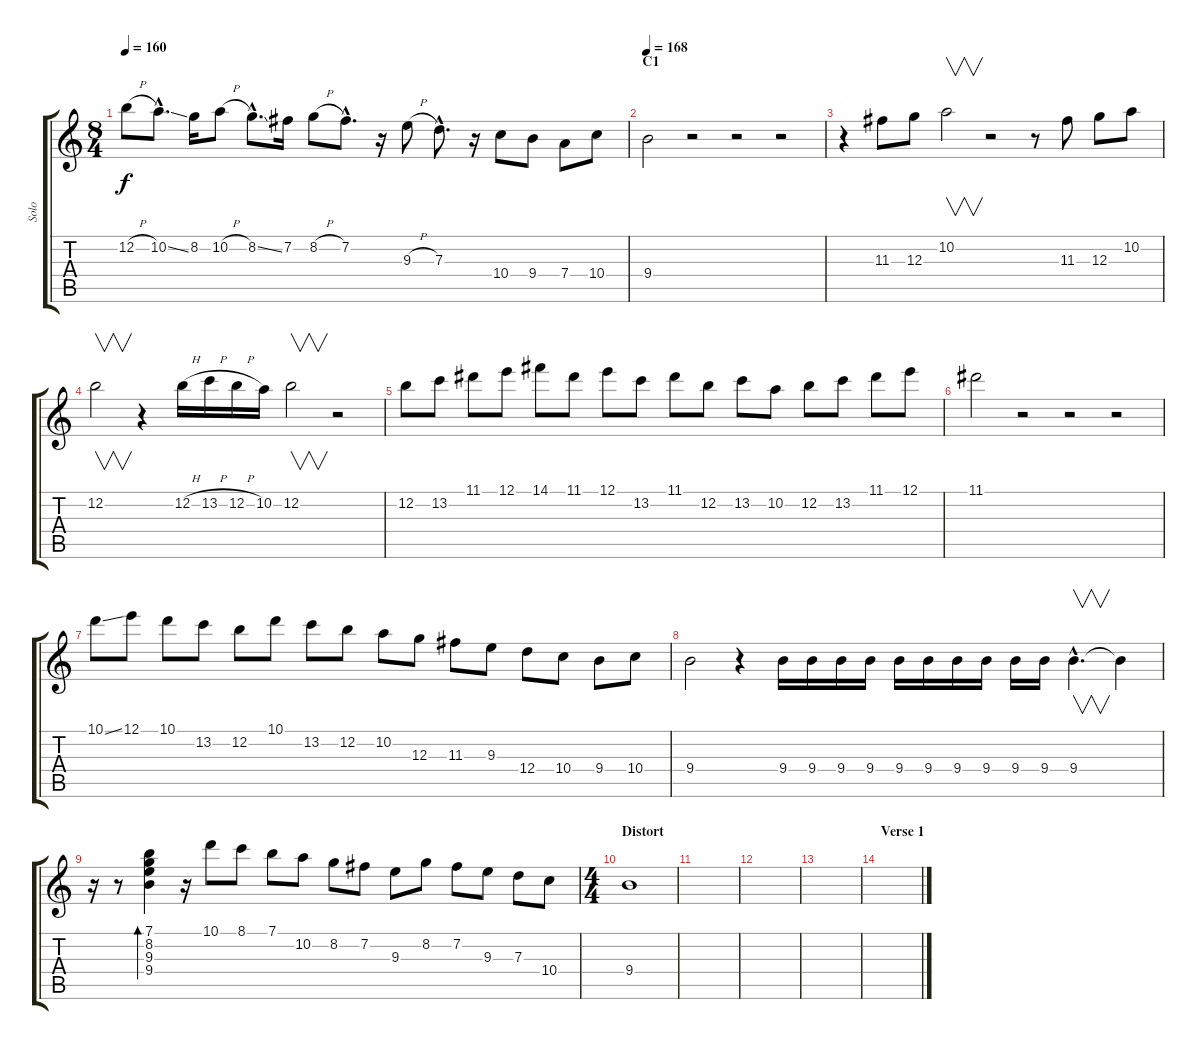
\track ("Solo" "Solo") {instrument acousticguitarsteel}
\staff {score tabs}
\tuning (E4 B3 G3 D3 A2 E2) {hide}
\ts (8 4)
\tempo 160
\clef g2
\ks c
12.2{h}.8{dy f} 10.2{ss hac}.8{d} 8.2.16 10.2{h}.8 8.2{ss hac}.8{d} 7.2.16 8.2{h}.8 7.2{hac}.8{d} r.16 9.3{h}.8 7.3{hac}.8{d} r.16 10.4.8 9.4.8 7.4.8 10.4.8 |
\section ("" "C1")
\tempo 168
9.4.2 r.2 r.2 r.2 |
r.4 11.3.8 12.3.8 10.2.2{v} r.2 r.8 11.3.8 12.3.8 10.2.8 |
12.2.2{v} r.4 12.2{h}.16 13.2{h}.16 12.2{h}.16 10.2.16 12.2.2{v} r.2 |
12.2.8 13.2.8 11.1.8 12.1.8 14.1.8 11.1.8 12.1.8 13.2.8 11.1.8 12.2.8 13.2.8 10.2.8 12.2.8 13.2.8 11.1.8 12.1.8 |
11.1.2 r.2 r.2 r.2 |
10.1{ss}.8 12.1.8 10.1.8 13.2.8 12.2.8 10.1.8 13.2.8 12.2.8 10.2.8 12.3.8 11.3.8 9.3.8 12.4.8 10.4.8 9.4.8 10.4.8 |
9.4.2 r.4 9.4.16 9.4.16 9.4.16 9.4.16 9.4.16 9.4.16 9.4.16 9.4.16 9.4.16 9.4.16 9.4{hac}.4{v d} 9.4{t}.4 |
r.16 r.8 (7.1 8.2 9.3 9.4).4{bd 240} r.16 10.1.8 8.1.8 7.1.8 10.2.8 8.2.8 7.2.8 9.3.8 8.2.8 7.2.8 9.3.8 7.3.8 10.4.8 |
\ts (4 4)
\section ("" "Distort")
9.4.1 |
|
|
|
\section ("" "Verse 1")
